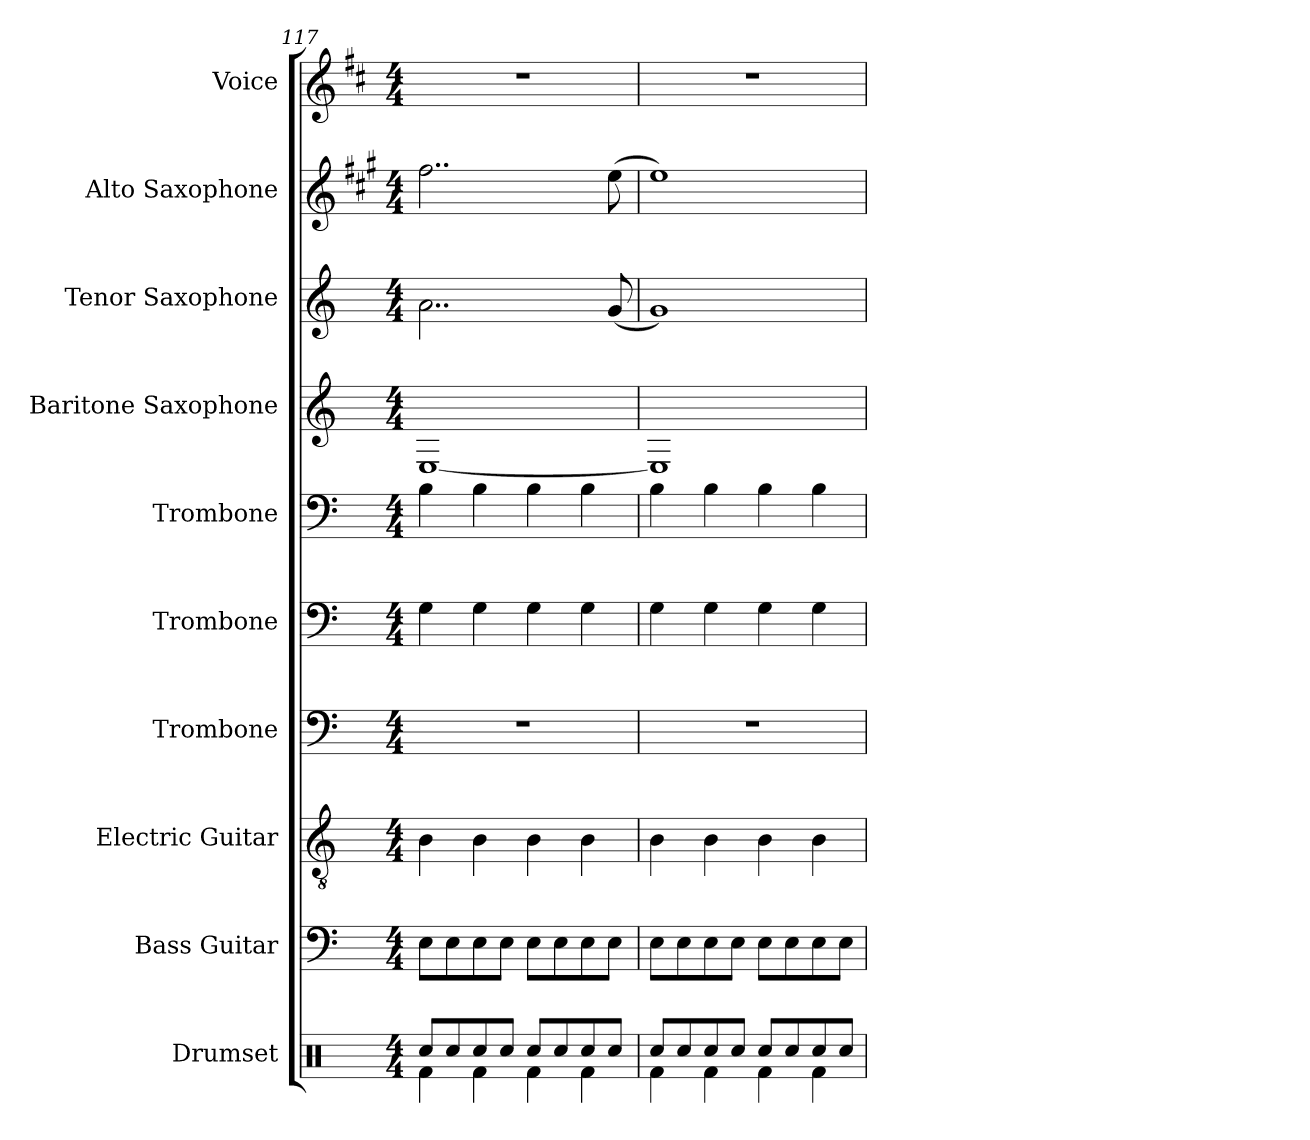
**kern	**kern	**kern	**kern	**kern	**kern	**kern	**kern	**kern	**kern
*part10	*part9	*part8	*part7	*part6	*part5	*part4	*part3	*part2	*part1
*staff10	*staff9	*staff8	*staff7	*staff6	*staff5	*staff4	*staff3	*staff2	*staff1
*I"Drumset	*I"Bass Guitar	*I"Electric Guitar	*I"Trombone	*I"Trombone	*I"Trombone	*I"Baritone Saxophone	*I"Tenor Saxophone	*I"Alto Saxophone	*I"Voice
*I'Drs.	*I'B. Guit.	*I'El. Guit.	*I'Tbn.	*I'Tbn.	*I'Tbn.	*I'Bar. Sax.	*I'T. Sax.	*I'A. Sax.	*I'Vo.
!!LO:PB:g=z
*clefX	*clefF4	*clefGv2	*clefF4	*clefF4	*clefF4	*clefG2	*clefG2	*clefG2	*clefG2
*	*ITrd7c12	*	*	*	*	*ITrd12c21	*ITrd8c14	*ITrd5c9	*ITrd1c2
*k[]	*k[]	*k[]	*k[]	*k[]	*k[]	*k[]	*k[]	*k[]	*k[]
*M4/4	*M4/4	*M4/4	*M4/4	*M4/4	*M4/4	*M4/4	*M4/4	*M4/4	*M4/4
=117	=117	=117	=117	=117	=117	=117	=117	=117	=117
*^	*	*	*	*	*	*	*	*	*
8Rcc/L	4Rf\	8EE\L	4B\	1r	4G\	4B\	[1EE	2..A\	2..a\	1r
8Rcc/	.	8EE\	.	.	.	.	.	.	.	.
8Rcc/	4Rf\	8EE\	4B\	.	4G\	4B\	.	.	.	.
8Rcc/J	.	8EE\J	.	.	.	.	.	.	.	.
8Rcc/L	4Rf\	8EE\L	4B\	.	4G\	4B\	.	.	.	.
8Rcc/	.	8EE\	.	.	.	.	.	.	.	.
8Rcc/	4Rf\	8EE\	4B\	.	4G\	4B\	.	.	.	.
8Rcc/J	.	8EE\J	.	.	.	.	.	(8G/	(8g\	.
=118	=118	=118	=118	=118	=118	=118	=118	=118	=118	=118
8Rcc/L	4Rf\	8EE\L	4B\	1r	4G\	4B\	1EE]	1G)	1g)	1r
8Rcc/	.	8EE\	.	.	.	.	.	.	.	.
8Rcc/	4Rf\	8EE\	4B\	.	4G\	4B\	.	.	.	.
8Rcc/J	.	8EE\J	.	.	.	.	.	.	.	.
8Rcc/L	4Rf\	8EE\L	4B\	.	4G\	4B\	.	.	.	.
8Rcc/	.	8EE\	.	.	.	.	.	.	.	.
8Rcc/	4Rf\	8EE\	4B\	.	4G\	4B\	.	.	.	.
8Rcc/J	.	8EE\J	.	.	.	.	.	.	.	.
*v	*v	*	*	*	*	*	*	*	*	*
=	=	=	=	=	=	=	=	=	=
*-	*-	*-	*-	*-	*-	*-	*-	*-	*-
